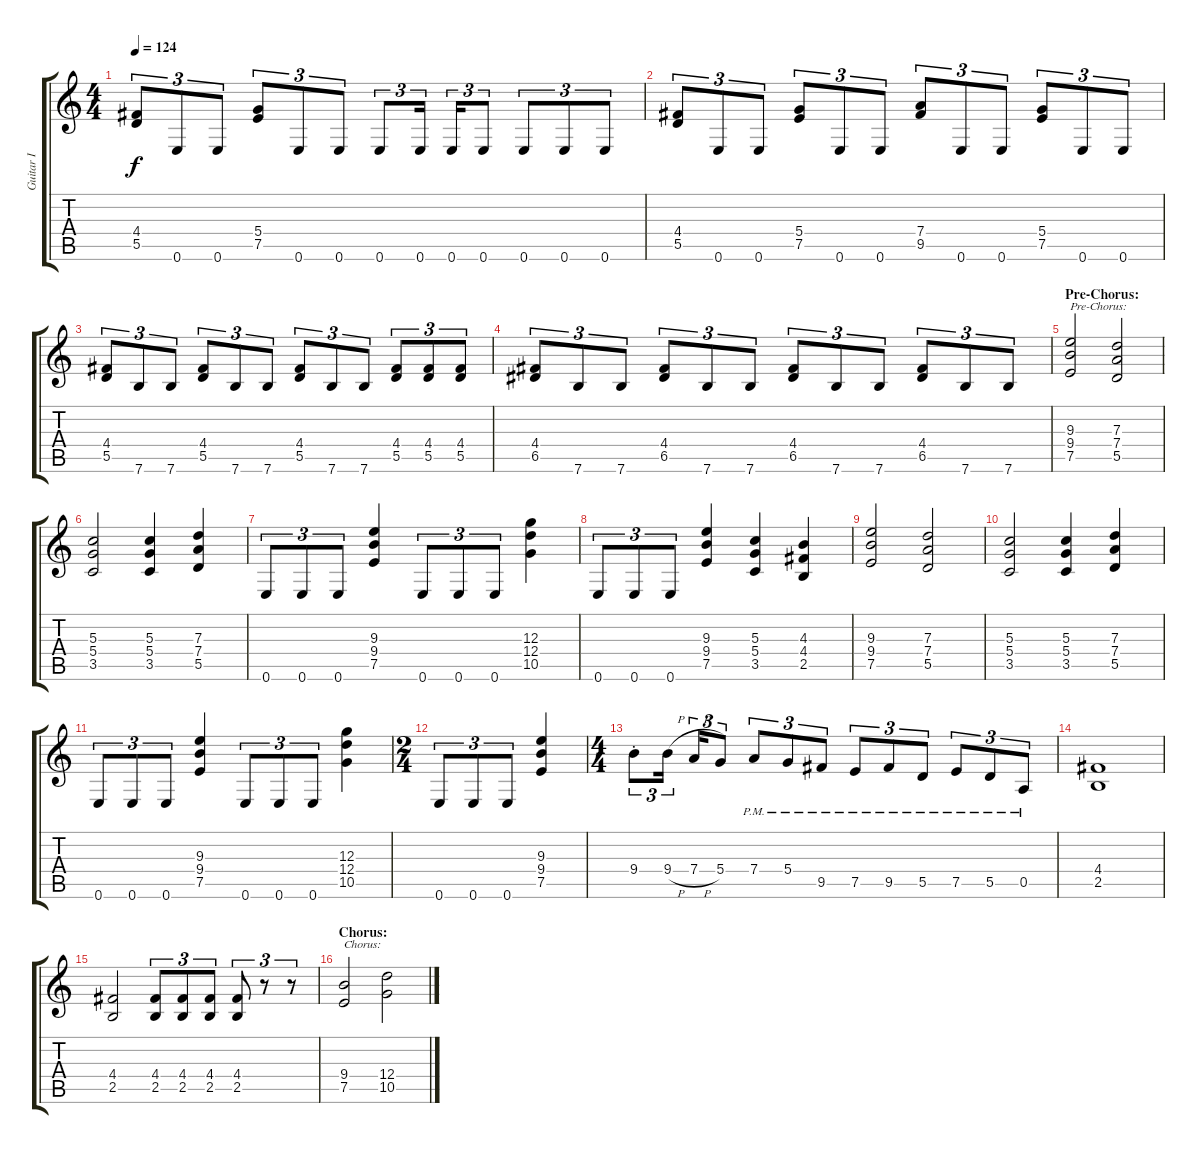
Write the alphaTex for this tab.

\track ("Guitar I" "Guitar I") {instrument distortionguitar}
\staff {score tabs}
\tuning (E4 B3 G3 D3 A2 E2) {hide}
\ts (4 4)
\tempo 124
\clef g2
\ks c
(4.4 5.5).8{tu (3 2) dy f} 0.6.8{tu (3 2)} 0.6.8{tu (3 2)} (5.4 7.5).8{tu (3 2)} 0.6.8{tu (3 2)} 0.6.8{tu (3 2)} 0.6.8{tu (3 2)} 0.6.16{tu (3 2)} 0.6.16{tu (3 2)} 0.6.8{tu (3 2)} 0.6.8{tu (3 2)} 0.6.8{tu (3 2)} 0.6.8{tu (3 2)} |
(4.4 5.5).8{tu (3 2)} 0.6.8{tu (3 2)} 0.6.8{tu (3 2)} (5.4 7.5).8{tu (3 2)} 0.6.8{tu (3 2)} 0.6.8{tu (3 2)} (7.4 9.5).8{tu (3 2)} 0.6.8{tu (3 2)} 0.6.8{tu (3 2)} (5.4 7.5).8{tu (3 2)} 0.6.8{tu (3 2)} 0.6.8{tu (3 2)} |
(4.4 5.5).8{tu (3 2)} 7.6.8{tu (3 2)} 7.6.8{tu (3 2)} (4.4 5.5).8{tu (3 2)} 7.6.8{tu (3 2)} 7.6.8{tu (3 2)} (4.4 5.5).8{tu (3 2)} 7.6.8{tu (3 2)} 7.6.8{tu (3 2)} (4.4 5.5).8{tu (3 2)} (4.4 5.5).8{tu (3 2)} (4.4 5.5).8{tu (3 2)} |
(4.4 6.5).8{tu (3 2)} 7.6.8{tu (3 2)} 7.6.8{tu (3 2)} (4.4 6.5).8{tu (3 2)} 7.6.8{tu (3 2)} 7.6.8{tu (3 2)} (4.4 6.5).8{tu (3 2)} 7.6.8{tu (3 2)} 7.6.8{tu (3 2)} (4.4 6.5).8{tu (3 2)} 7.6.8{tu (3 2)} 7.6.8{tu (3 2)} |
\section ("" "Pre-Chorus:")
(9.3 9.4 7.5).2{txt "Pre-Chorus:"} (7.3 7.4 5.5).2 |
(5.3 5.4 3.5).2 (5.3 5.4 3.5).4 (7.3 7.4 5.5).4 |
0.6.8{tu (3 2)} 0.6.8{tu (3 2)} 0.6.8{tu (3 2)} (9.3 9.4 7.5).4 0.6.8{tu (3 2)} 0.6.8{tu (3 2)} 0.6.8{tu (3 2)} (12.3 12.4 10.5).4 |
0.6.8{tu (3 2)} 0.6.8{tu (3 2)} 0.6.8{tu (3 2)} (9.3 9.4 7.5).4 (5.3 5.4 3.5).4 (4.3 4.4 2.5).4 |
(9.3 9.4 7.5).2 (7.3 7.4 5.5).2 |
(5.3 5.4 3.5).2 (5.3 5.4 3.5).4 (7.3 7.4 5.5).4 |
0.6.8{tu (3 2)} 0.6.8{tu (3 2)} 0.6.8{tu (3 2)} (9.3 9.4 7.5).4 0.6.8{tu (3 2)} 0.6.8{tu (3 2)} 0.6.8{tu (3 2)} (12.3 12.4 10.5).4 |
\ts (2 4)
0.6.8{tu (3 2)} 0.6.8{tu (3 2)} 0.6.8{tu (3 2)} (9.3 9.4 7.5).4 |
\ts (4 4)
9.4{st}.8{tu (3 2)} 9.4{h}.16{tu (3 2)} 7.4{h}.16{tu (3 2)} 5.4.8{tu (3 2)} 7.4{pm}.8{tu (3 2)} 5.4{pm}.8{tu (3 2)} 9.5{pm}.8{tu (3 2)} 7.5{pm}.8{tu (3 2)} 9.5{pm}.8{tu (3 2)} 5.5{pm}.8{tu (3 2)} 7.5{pm}.8{tu (3 2)} 5.5{pm}.8{tu (3 2)} 0.5{pm}.8{tu (3 2)} |
(4.4 2.5).1 |
(4.4 2.5).2 (4.4 2.5).8{tu (3 2)} (4.4 2.5).8{tu (3 2)} (4.4 2.5).8{tu (3 2)} (4.4 2.5).8{tu (3 2)} r.8{tu (3 2)} r.8{tu (3 2)} |
\section ("" "Chorus:")
(9.4 7.5).2{txt "Chorus:"} (12.4 10.5).2
